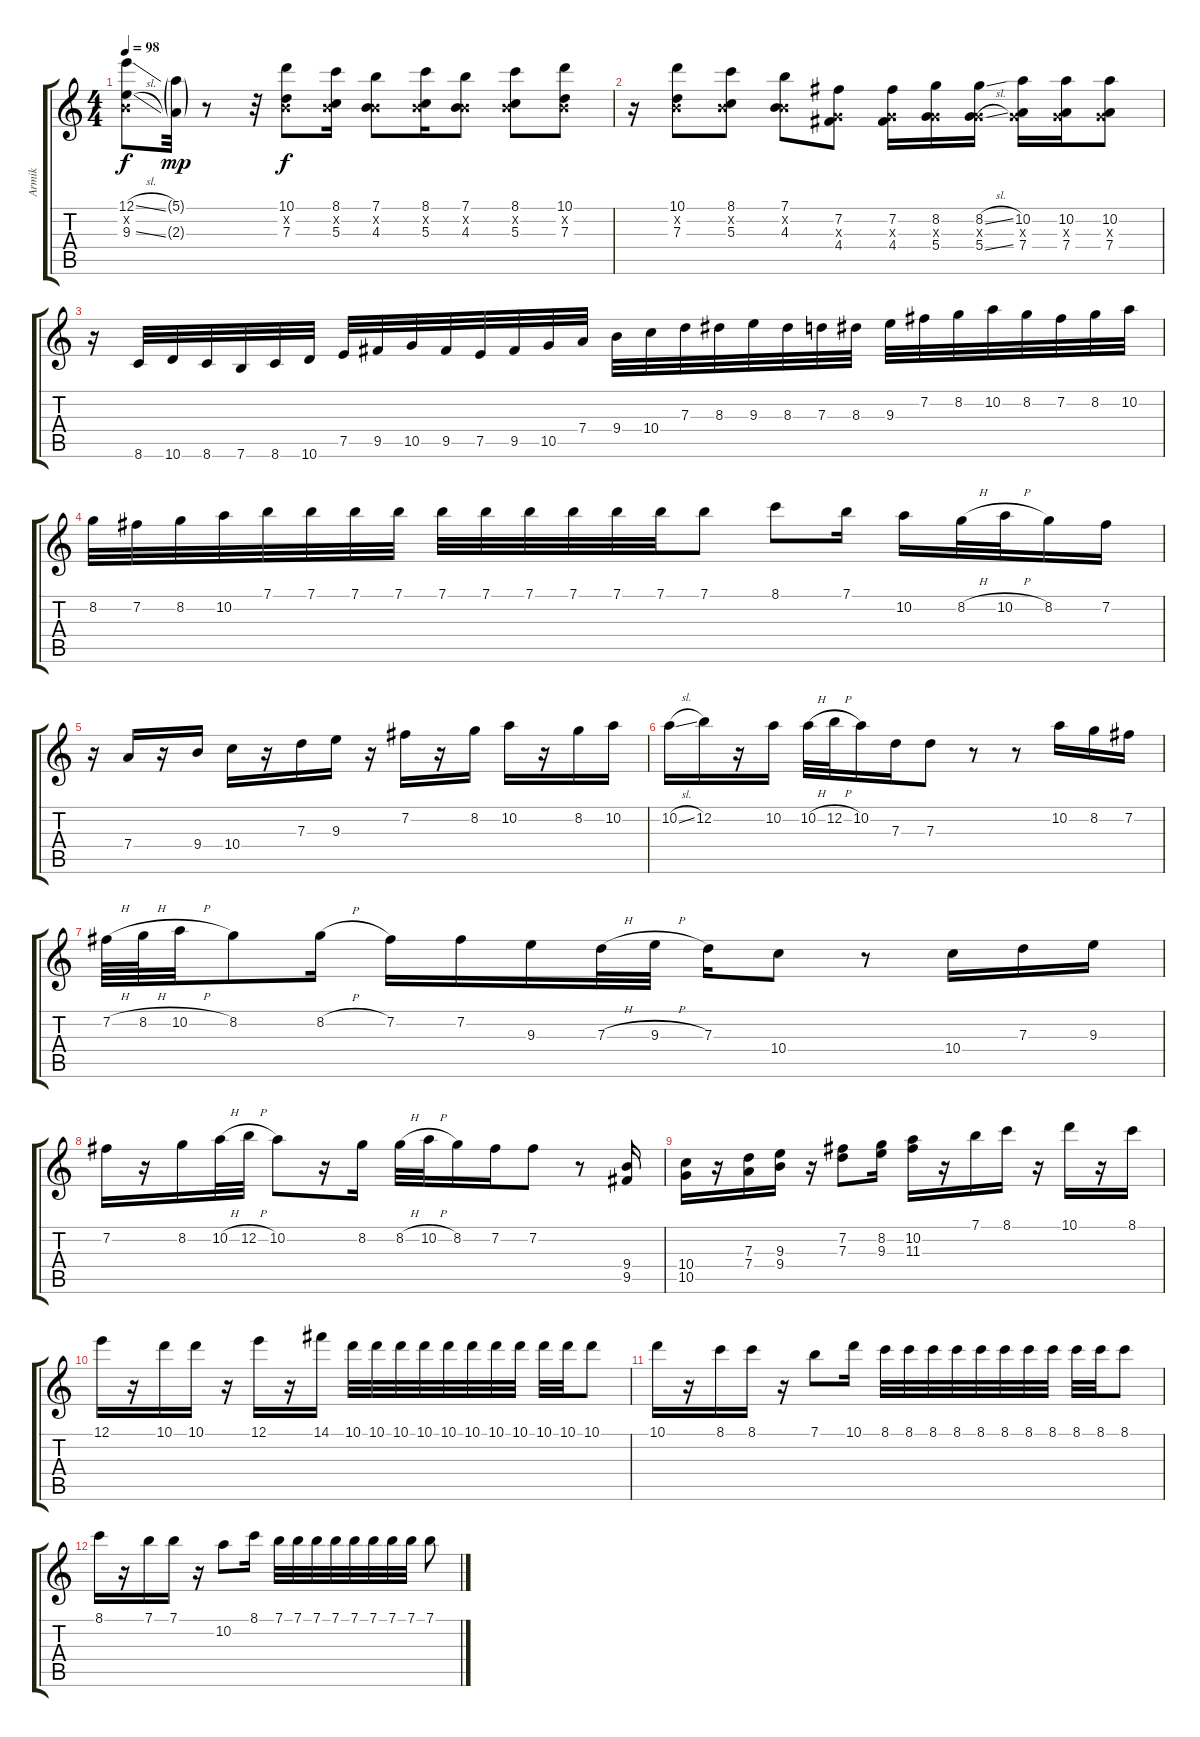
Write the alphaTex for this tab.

\track ("Armik" "Armik") {instrument acousticguitarnylon}
\staff {score tabs}
\tuning (E4 B3 G3 D3 A2 E2) {hide}
\ts (4 4)
\tempo 98
\clef g2
\ks c
(12.1{sl} 0.2{x} 9.3{sl}).8{dy f} (5.1{g} 2.3{g}).32{dy mp} r.8 r.32 (10.1 0.2{x} 7.3).8{dy f} (8.1 0.2{x} 5.3).16 (7.1 0.2{x} 4.3).8 (8.1 0.2{x} 5.3).16 (7.1 0.2{x} 4.3).8 (8.1 0.2{x} 5.3).8 (10.1 0.2{x} 7.3).8 |
r.16 (10.1 0.2{x} 7.3).8 (8.1 0.2{x} 5.3).8 (7.1 0.2{x} 4.3).8 (7.2 0.3{x} 4.4).8 (7.2 0.3{x} 4.4).16 (8.2 0.3{x} 5.4).16 (8.2{sl} 0.3{x} 5.4{sl}).16 (10.2 0.3{x} 7.4).16 (10.2 0.3{x} 7.4).16 (10.2 0.3{x} 7.4).8 |
r.16 8.6.32 10.6.32 8.6.32 7.6.32 8.6.32 10.6.32 7.5.32 9.5.32 10.5.32 9.5.32 7.5.32 9.5.32 10.5.32 7.4.32 9.4.32 10.4.32 7.3.32 8.3.32 9.3.32 8.3.32 7.3.32 8.3.32 9.3.32 7.2.32 8.2.32 10.2.32 8.2.32 7.2.32 8.2.32 10.2.32 |
8.2.32 7.2.32 8.2.32 10.2.32 7.1.32 7.1.32 7.1.32 7.1.32 7.1.32 7.1.32 7.1.32 7.1.32 7.1.32 7.1.32 7.1.8 8.1.8 7.1.16 10.2.16 8.2{h}.32 10.2{h}.32 8.2.16 7.2.16 |
r.16 7.4.16 r.16 9.4.16 10.4.16 r.16 7.3.16 9.3.16 r.16 7.2.16 r.16 8.2.16 10.2.16 r.16 8.2.16 10.2.16 |
10.2{sl}.16 12.2.16 r.16 10.2.16 10.2{h}.32 12.2{h}.32 10.2.16 7.3.16 7.3.8 r.8 r.8 10.2.16 8.2.16 7.2.16 |
7.2{h}.64 8.2{h}.64 10.2{h}.32 8.2.8 8.2{h}.16 7.2.16 7.2.16 9.3.16 7.3{h}.32 9.3{h}.32 7.3.16 10.4.8 r.8 10.4.16 7.3.16 9.3.16 |
7.2.16 r.16 8.2.16 10.2{h}.32 12.2{h}.32 10.2.8 r.16 8.2.16 8.2{h}.32 10.2{h}.32 8.2.16 7.2.16 7.2.8 r.8 (9.4 9.5).16 |
(10.4 10.5).16 r.16 (7.3 7.4).16 (9.3 9.4).16 r.16 (7.2 7.3).8 (8.2 9.3).16 (10.2 11.3).16 r.16 7.1.16 8.1.16 r.16 10.1.16 r.16 8.1.16 |
12.1.16 r.16 10.1.16 10.1.16 r.16 12.1.16 r.16 14.1.16 10.1.32 10.1.32 10.1.32 10.1.32 10.1.32 10.1.32 10.1.32 10.1.32 10.1.32 10.1.32 10.1.8 |
10.1.16 r.16 8.1.16 8.1.16 r.16 7.1.8 10.1.16 8.1.32 8.1.32 8.1.32 8.1.32 8.1.32 8.1.32 8.1.32 8.1.32 8.1.32 8.1.32 8.1.8 |
8.1.16 r.16 7.1.16 7.1.16 r.16 10.2.8 8.1.16 7.1.32 7.1.32 7.1.32 7.1.32 7.1.32 7.1.32 7.1.32 7.1.32 7.1.8
